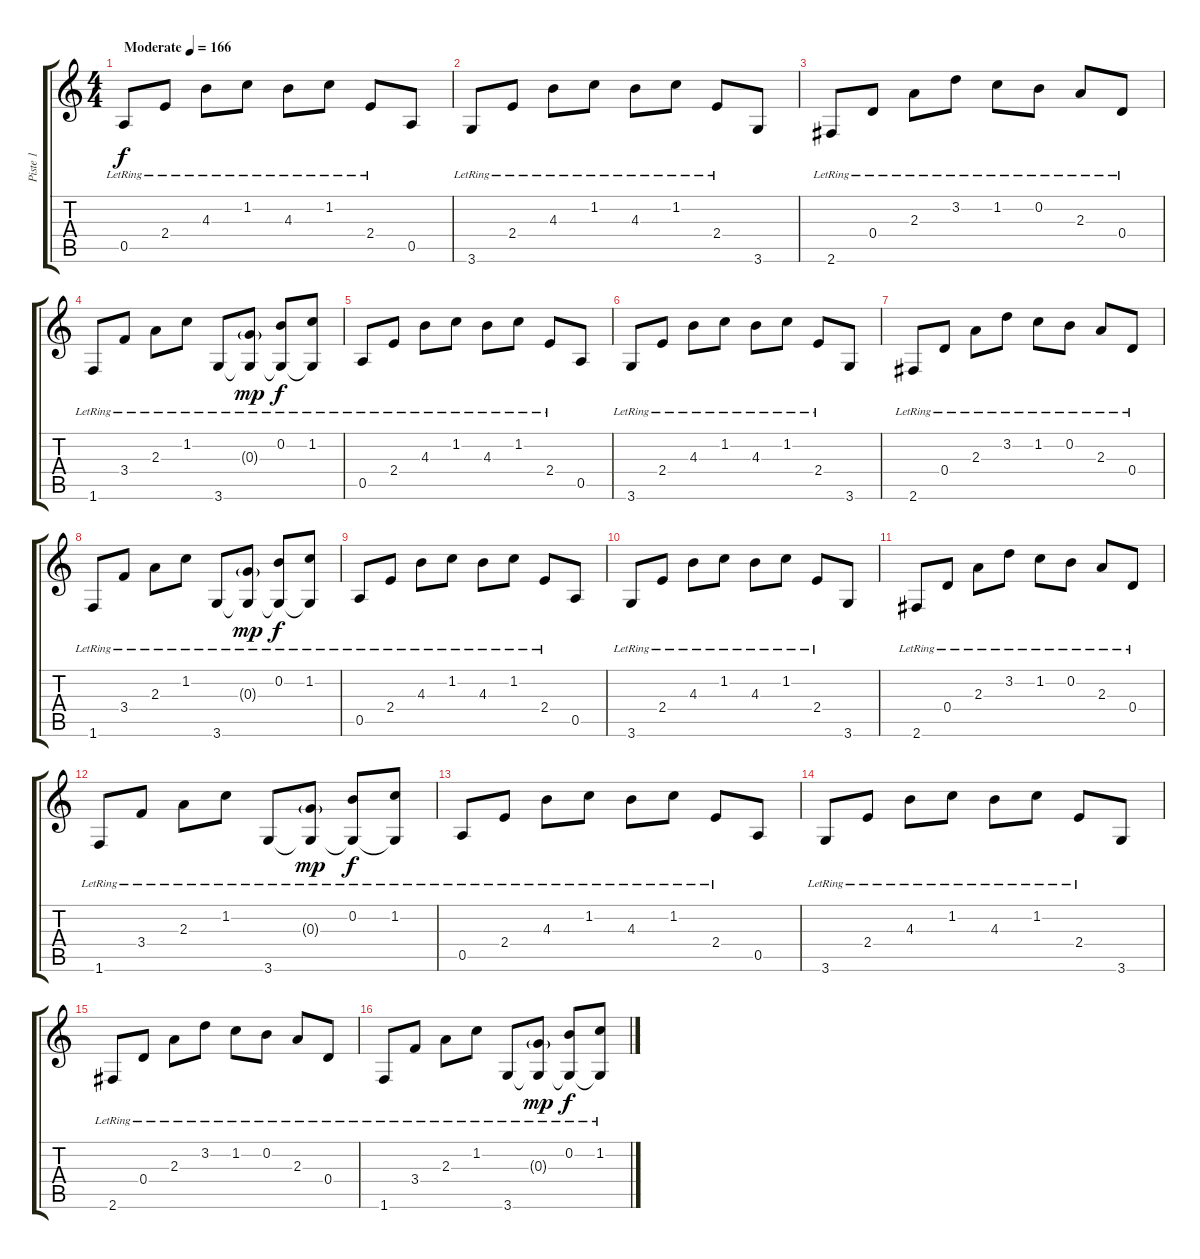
\track ("Piste 1" "Piste 1") {instrument acousticguitarnylon}
\staff {score tabs}
\tuning (E4 B3 G3 D3 A2 E2) {hide}
\ts (4 4)
\tempo (166 "Moderate")
\clef g2
\ks c
0.5{lr}.8{dy f instrument acousticguitarnylon} 2.4{lr}.8 4.3{lr}.8 1.2{lr}.8 4.3{lr}.8 1.2{lr}.8 2.4{lr}.8 0.5.8 |
3.6{lr}.8 2.4{lr}.8 4.3{lr}.8 1.2{lr}.8 4.3{lr}.8 1.2{lr}.8 2.4{lr}.8 3.6.8 |
2.6{lr}.8 0.4{lr}.8 2.3{lr}.8 3.2{lr}.8 1.2{lr}.8 0.2{lr}.8 2.3{lr}.8 0.4{lr}.8 |
1.6{lr}.8 3.4{lr}.8 2.3{lr}.8 1.2{lr}.8 3.6{lr}.8 (0.3{g lr} 3.6{t}).8{dy mp} (0.2{lr} 3.6{t}).8{dy f} (1.2{lr} 3.6{t}).8 |
0.5{lr}.8 2.4{lr}.8 4.3{lr}.8 1.2{lr}.8 4.3{lr}.8 1.2{lr}.8 2.4{lr}.8 0.5.8 |
3.6{lr}.8 2.4{lr}.8 4.3{lr}.8 1.2{lr}.8 4.3{lr}.8 1.2{lr}.8 2.4{lr}.8 3.6.8 |
2.6{lr}.8 0.4{lr}.8 2.3{lr}.8 3.2{lr}.8 1.2{lr}.8 0.2{lr}.8 2.3{lr}.8 0.4{lr}.8 |
1.6{lr}.8 3.4{lr}.8 2.3{lr}.8 1.2{lr}.8 3.6{lr}.8 (0.3{g lr} 3.6{t}).8{dy mp} (0.2{lr} 3.6{t}).8{dy f} (1.2{lr} 3.6{t}).8 |
0.5{lr}.8 2.4{lr}.8 4.3{lr}.8 1.2{lr}.8 4.3{lr}.8 1.2{lr}.8 2.4{lr}.8 0.5.8 |
3.6{lr}.8 2.4{lr}.8 4.3{lr}.8 1.2{lr}.8 4.3{lr}.8 1.2{lr}.8 2.4{lr}.8 3.6.8 |
2.6{lr}.8 0.4{lr}.8 2.3{lr}.8 3.2{lr}.8 1.2{lr}.8 0.2{lr}.8 2.3{lr}.8 0.4{lr}.8 |
1.6{lr}.8 3.4{lr}.8 2.3{lr}.8 1.2{lr}.8 3.6{lr}.8 (0.3{g lr} 3.6{t}).8{dy mp} (0.2{lr} 3.6{t}).8{dy f} (1.2{lr} 3.6{t}).8 |
0.5{lr}.8 2.4{lr}.8 4.3{lr}.8 1.2{lr}.8 4.3{lr}.8 1.2{lr}.8 2.4{lr}.8 0.5.8 |
3.6{lr}.8 2.4{lr}.8 4.3{lr}.8 1.2{lr}.8 4.3{lr}.8 1.2{lr}.8 2.4{lr}.8 3.6.8 |
2.6{lr}.8 0.4{lr}.8 2.3{lr}.8 3.2{lr}.8 1.2{lr}.8 0.2{lr}.8 2.3{lr}.8 0.4{lr}.8 |
1.6{lr}.8 3.4{lr}.8 2.3{lr}.8 1.2{lr}.8 3.6{lr}.8 (0.3{g lr} 3.6{t}).8{dy mp} (0.2{lr} 3.6{t}).8{dy f} (1.2{lr} 3.6{t}).8
